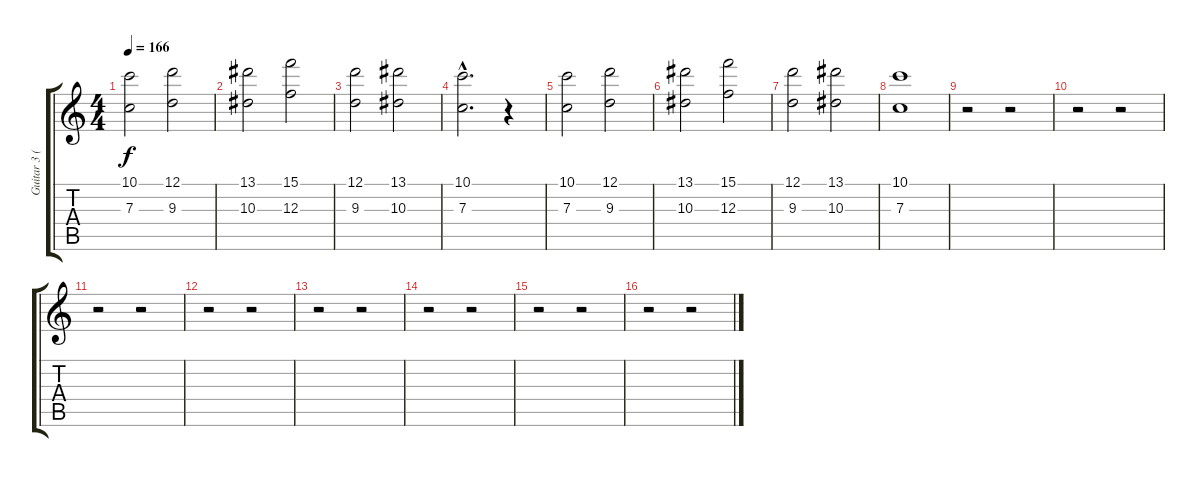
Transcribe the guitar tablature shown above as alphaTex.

\track ("Guitar 3 (Overdub)/Keys" "Guitar 3 (") {instrument distortionguitar}
\staff {score tabs}
\tuning (D4 A3 F3 C3 G2 C2) {hide}
\ts (4 4)
\tempo 166
\clef g2
\ks c
(10.1 7.3).2{dy f volume 9 instrument stringensemble1} (12.1 9.3).2 |
(13.1 10.3).2 (15.1 12.3).2 |
(12.1 9.3).2 (13.1 10.3).2 |
(10.1{hac} 7.3{hac}).2{d} r.4 |
(10.1 7.3).2{volume 9 instrument stringensemble1} (12.1 9.3).2 |
(13.1 10.3).2 (15.1 12.3).2 |
(12.1 9.3).2 (13.1 10.3).2 |
(10.1 7.3).1 |
r.2 r.2 |
r.2 r.2 |
r.2 r.2 |
r.2 r.2 |
r.2 r.2 |
r.2 r.2 |
r.2 r.2 |
r.2 r.2
